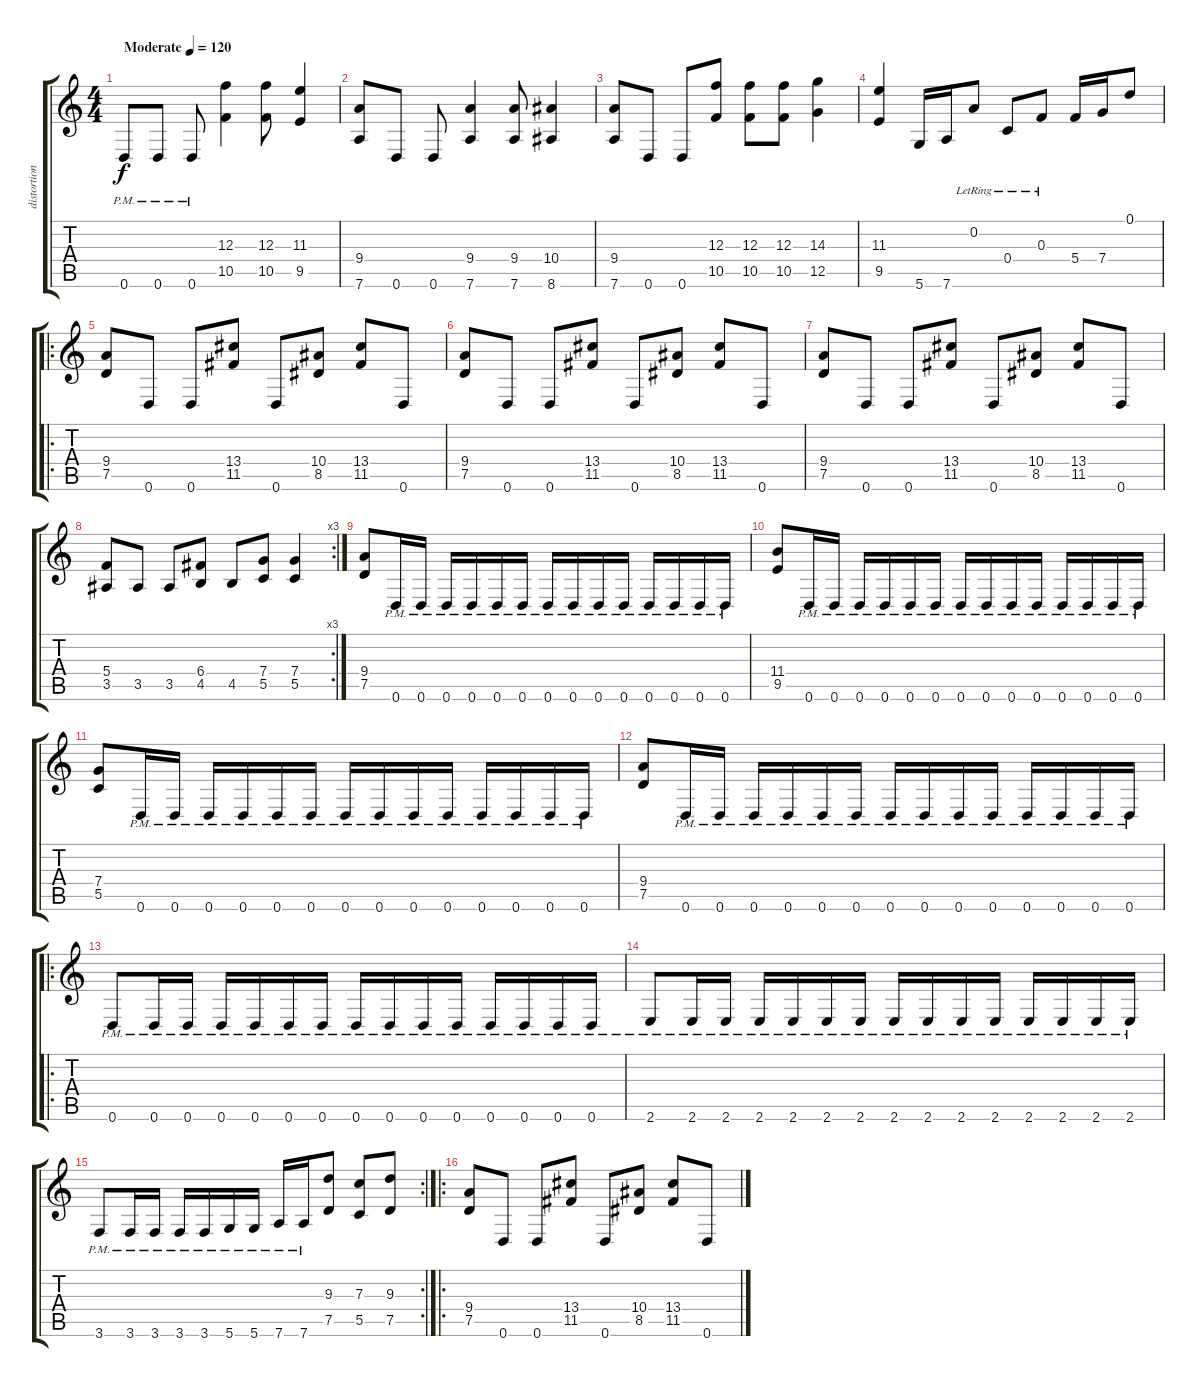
\track ("distortion guitar" "distortion") {instrument distortionguitar}
\staff {score tabs}
\tuning (D4 A3 F3 C3 G2 D2) {hide}
\ts (4 4)
\tempo (120 "Moderate")
\clef g2
\ks c
0.6{pm}.8{dy f instrument distortionguitar} 0.6{pm}.8 0.6{pm}.8 (12.3 10.5).4 (12.3 10.5).8 (11.3 9.5).4 |
(9.4 7.6).8 0.6.8 0.6.8 (9.4 7.6).4 (9.4 7.6).8 (10.4 8.6).4 |
(9.4 7.6).8 0.6.8 0.6.8 (12.3 10.5).8 (12.3 10.5).8 (12.3 10.5).8 (14.3 12.5).4 |
(11.3 9.5).4 5.6.16 7.6.16 0.2{lr}.8 0.4{lr}.8 0.3{lr}.8 5.4.16 7.4.16 0.1.8 |
\ro
(9.4 7.5).8 0.6.8 0.6.8 (13.4 11.5).8 0.6.8 (10.4 8.5).8 (13.4 11.5).8 0.6.8 |
(9.4 7.5).8 0.6.8 0.6.8 (13.4 11.5).8 0.6.8 (10.4 8.5).8 (13.4 11.5).8 0.6.8 |
(9.4 7.5).8 0.6.8 0.6.8 (13.4 11.5).8 0.6.8 (10.4 8.5).8 (13.4 11.5).8 0.6.8 |
\rc 3
(5.4 3.5).8 3.5.8 3.5.8 (6.4 4.5).8 4.5.8 (7.4 5.5).8 (7.4 5.5).4 |
(9.4 7.5).8 0.6{pm}.16 0.6{pm}.16 0.6{pm}.16 0.6{pm}.16 0.6{pm}.16 0.6{pm}.16 0.6{pm}.16 0.6{pm}.16 0.6{pm}.16 0.6{pm}.16 0.6{pm}.16 0.6{pm}.16 0.6{pm}.16 0.6{pm}.16 |
(11.4 9.5).8 0.6{pm}.16 0.6{pm}.16 0.6{pm}.16 0.6{pm}.16 0.6{pm}.16 0.6{pm}.16 0.6{pm}.16 0.6{pm}.16 0.6{pm}.16 0.6{pm}.16 0.6{pm}.16 0.6{pm}.16 0.6{pm}.16 0.6{pm}.16 |
(7.4 5.5).8 0.6{pm}.16 0.6{pm}.16 0.6{pm}.16 0.6{pm}.16 0.6{pm}.16 0.6{pm}.16 0.6{pm}.16 0.6{pm}.16 0.6{pm}.16 0.6{pm}.16 0.6{pm}.16 0.6{pm}.16 0.6{pm}.16 0.6{pm}.16 |
(9.4 7.5).8 0.6{pm}.16 0.6{pm}.16 0.6{pm}.16 0.6{pm}.16 0.6{pm}.16 0.6{pm}.16 0.6{pm}.16 0.6{pm}.16 0.6{pm}.16 0.6{pm}.16 0.6{pm}.16 0.6{pm}.16 0.6{pm}.16 0.6{pm}.16 |
\ro
0.6{pm}.8 0.6{pm}.16 0.6{pm}.16 0.6{pm}.16 0.6{pm}.16 0.6{pm}.16 0.6{pm}.16 0.6{pm}.16 0.6{pm}.16 0.6{pm}.16 0.6{pm}.16 0.6{pm}.16 0.6{pm}.16 0.6{pm}.16 0.6{pm}.16 |
2.6{pm}.8 2.6{pm}.16 2.6{pm}.16 2.6{pm}.16 2.6{pm}.16 2.6{pm}.16 2.6{pm}.16 2.6{pm}.16 2.6{pm}.16 2.6{pm}.16 2.6{pm}.16 2.6{pm}.16 2.6{pm}.16 2.6{pm}.16 2.6{pm}.16 |
\rc 2
3.6{pm}.8 3.6{pm}.16 3.6{pm}.16 3.6{pm}.16 3.6{pm}.16 5.6{pm}.16 5.6{pm}.16 7.6{pm}.16 7.6{pm}.16 (9.3 7.5).8 (7.3 5.5).8 (9.3 7.5).8 |
\ro
(9.4 7.5).8 0.6.8 0.6.8 (13.4 11.5).8 0.6.8 (10.4 8.5).8 (13.4 11.5).8 0.6.8
